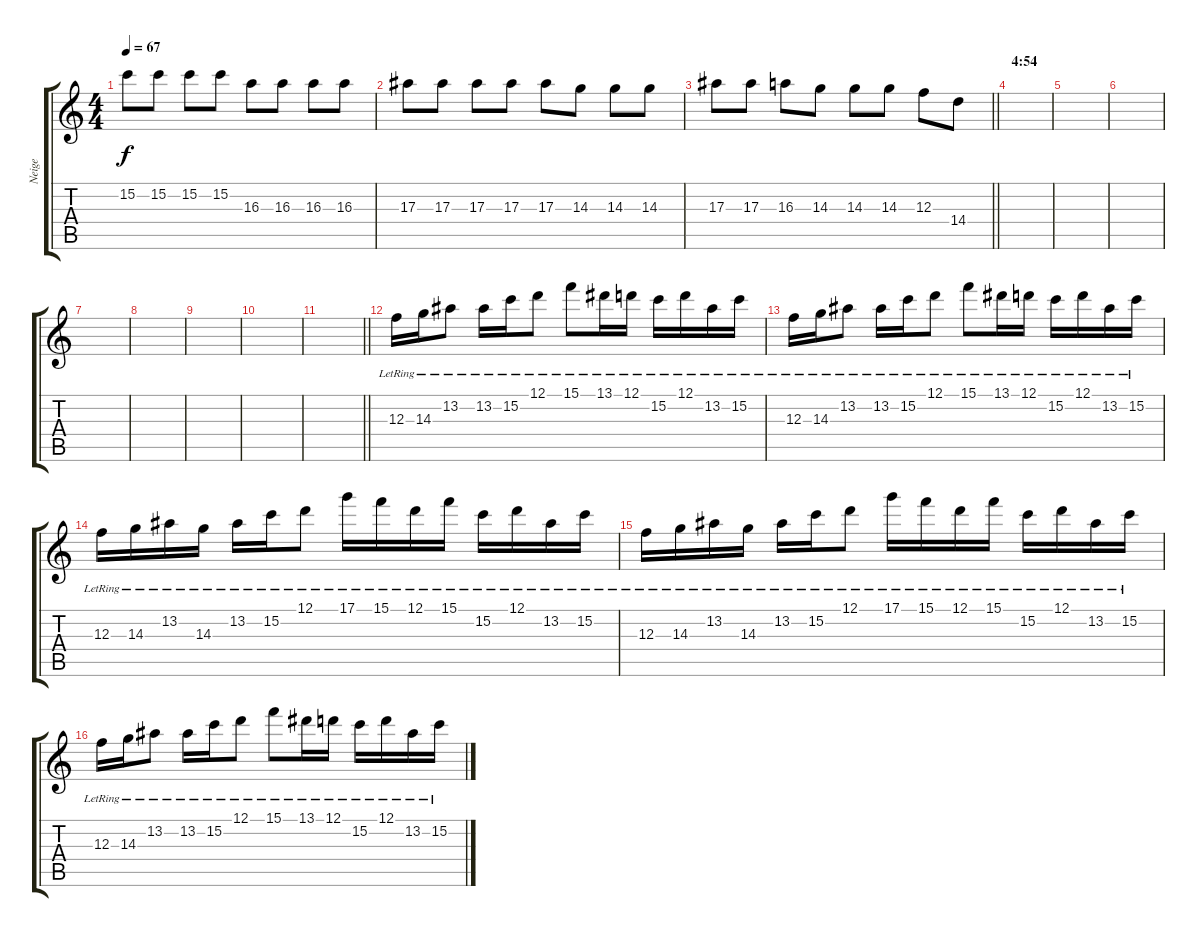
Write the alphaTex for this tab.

\track ("Neige" "Neige") {instrument acousticguitarsteel}
\staff {score tabs}
\tuning (D4 A3 F3 C3 G2 D2) {hide}
\ts (4 4)
\tempo 67
\clef g2
\ks c
15.2.8{dy f} 15.2.8 15.2.8 15.2.8 16.3.8 16.3.8 16.3.8 16.3.8 |
17.3.8 17.3.8 17.3.8 17.3.8 17.3.8 14.3.8 14.3.8 14.3.8 |
\barLineRight lightlight
17.3.8 17.3.8 16.3.8 14.3.8 14.3.8 14.3.8 12.3.8 14.4.8 |
\section ("" "4:54")
|
|
|
|
|
|
|
\barLineRight lightlight
|
\section ("" "")
12.3{lr}.16{instrument electricguitarjazz} 14.3{lr}.16 13.2{lr}.8 13.2{lr}.16 15.2{lr}.16 12.1{lr}.8 15.1{lr}.8 13.1{lr}.16 12.1{lr}.16 15.2{lr}.16 12.1{lr}.16 13.2{lr}.16 15.2{lr}.16 |
12.3{lr}.16 14.3{lr}.16 13.2{lr}.8 13.2{lr}.16 15.2{lr}.16 12.1{lr}.8 15.1{lr}.8 13.1{lr}.16 12.1{lr}.16 15.2{lr}.16 12.1{lr}.16 13.2{lr}.16 15.2{lr}.16 |
12.3{lr}.16 14.3{lr}.16 13.2{lr}.16 14.3{lr}.16 13.2{lr}.16 15.2{lr}.16 12.1{lr}.8 17.1{lr}.16 15.1{lr}.16 12.1{lr}.16 15.1{lr}.16 15.2{lr}.16 12.1{lr}.16 13.2{lr}.16 15.2{lr}.16 |
12.3{lr}.16 14.3{lr}.16 13.2{lr}.16 14.3{lr}.16 13.2{lr}.16 15.2{lr}.16 12.1{lr}.8 17.1{lr}.16 15.1{lr}.16 12.1{lr}.16 15.1{lr}.16 15.2{lr}.16 12.1{lr}.16 13.2{lr}.16 15.2{lr}.16 |
12.3{lr}.16 14.3{lr}.16 13.2{lr}.8 13.2{lr}.16 15.2{lr}.16 12.1{lr}.8 15.1{lr}.8 13.1{lr}.16 12.1{lr}.16 15.2{lr}.16 12.1{lr}.16 13.2{lr}.16 15.2{lr}.16
